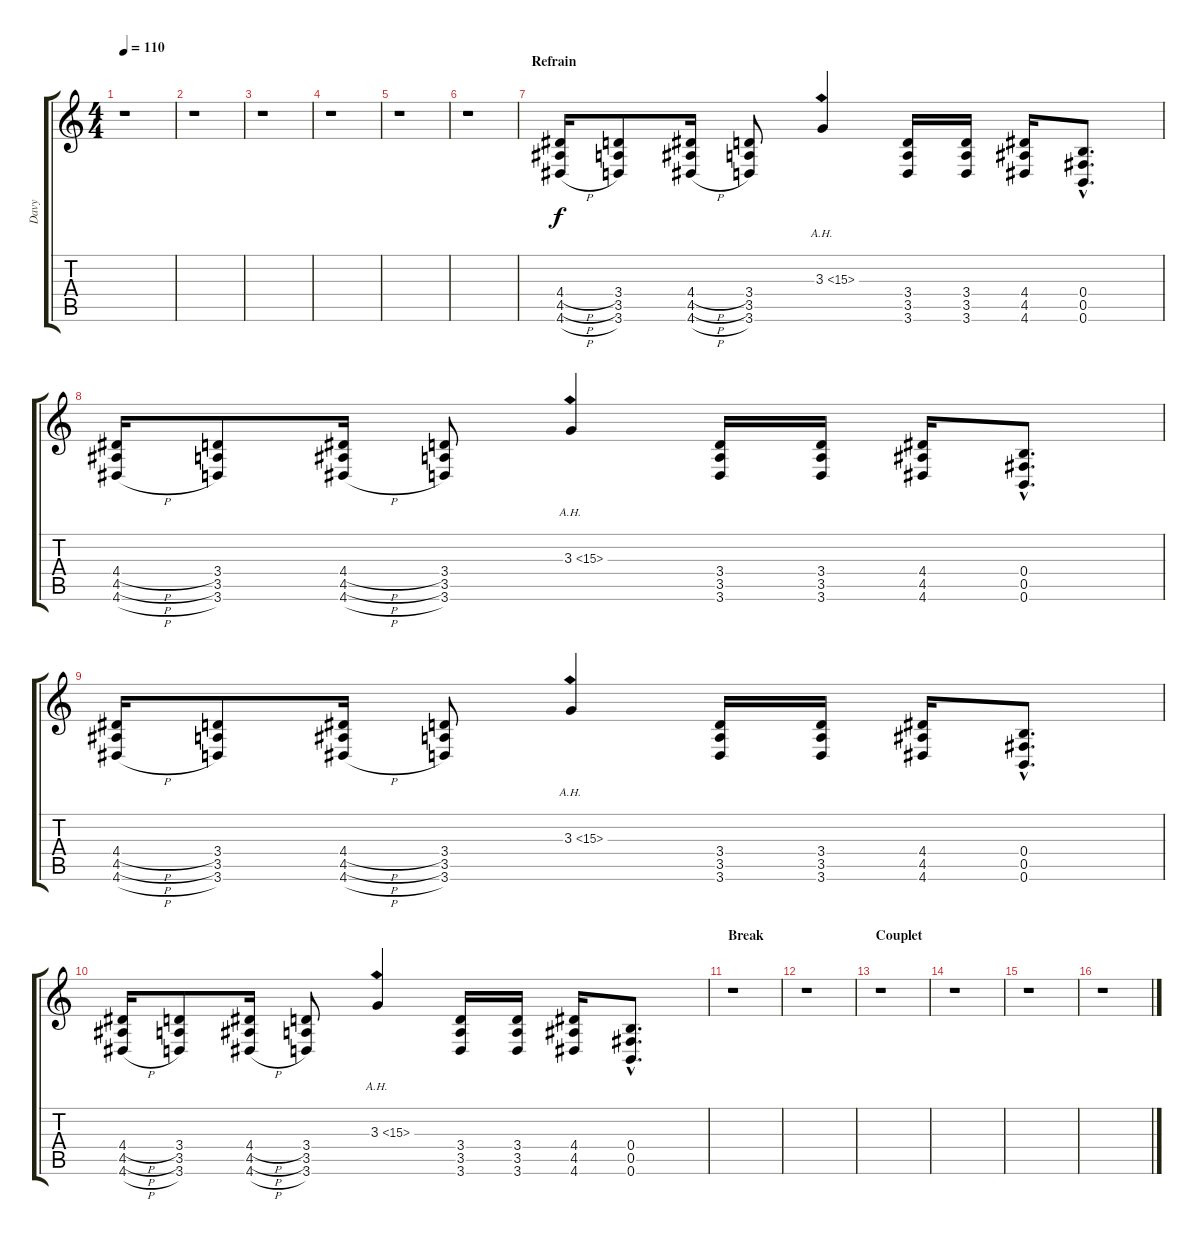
\track ("Davy" "Davy") {instrument distortionguitar}
\staff {score tabs}
\tuning (Db4 Ab3 E3 B2 Gb2 B1) {hide}
\ts (4 4)
\tempo 110
\clef g2
\ks c
r.1{dy f} |
r.1 |
r.1 |
r.1 |
r.1 |
r.1 |
\section ("" "Refrain")
(4.4{h} 4.5{h} 4.6{h}).16 (3.4 3.5 3.6).8 (4.4{h} 4.5{h} 4.6{h}).16 (3.4 3.5 3.6).8 3.3{ah 12}.4 (3.4 3.5 3.6).16 (3.4 3.5 3.6).16 (4.4 4.5 4.6).16 (0.4{hac} 0.5{hac} 0.6{hac}).8{d} |
(4.4{h} 4.5{h} 4.6{h}).16 (3.4 3.5 3.6).8 (4.4{h} 4.5{h} 4.6{h}).16 (3.4 3.5 3.6).8 3.3{ah 12}.4 (3.4 3.5 3.6).16 (3.4 3.5 3.6).16 (4.4 4.5 4.6).16 (0.4{hac} 0.5{hac} 0.6{hac}).8{d} |
(4.4{h} 4.5{h} 4.6{h}).16 (3.4 3.5 3.6).8 (4.4{h} 4.5{h} 4.6{h}).16 (3.4 3.5 3.6).8 3.3{ah 12}.4 (3.4 3.5 3.6).16 (3.4 3.5 3.6).16 (4.4 4.5 4.6).16 (0.4{hac} 0.5{hac} 0.6{hac}).8{d} |
(4.4{h} 4.5{h} 4.6{h}).16 (3.4 3.5 3.6).8 (4.4{h} 4.5{h} 4.6{h}).16 (3.4 3.5 3.6).8 3.3{ah 12}.4 (3.4 3.5 3.6).16 (3.4 3.5 3.6).16 (4.4 4.5 4.6).16 (0.4{hac} 0.5{hac} 0.6{hac}).8{d} |
\section ("" "Break")
r.1 |
r.1 |
\section ("" "Couplet")
r.1 |
r.1 |
r.1 |
r.1
